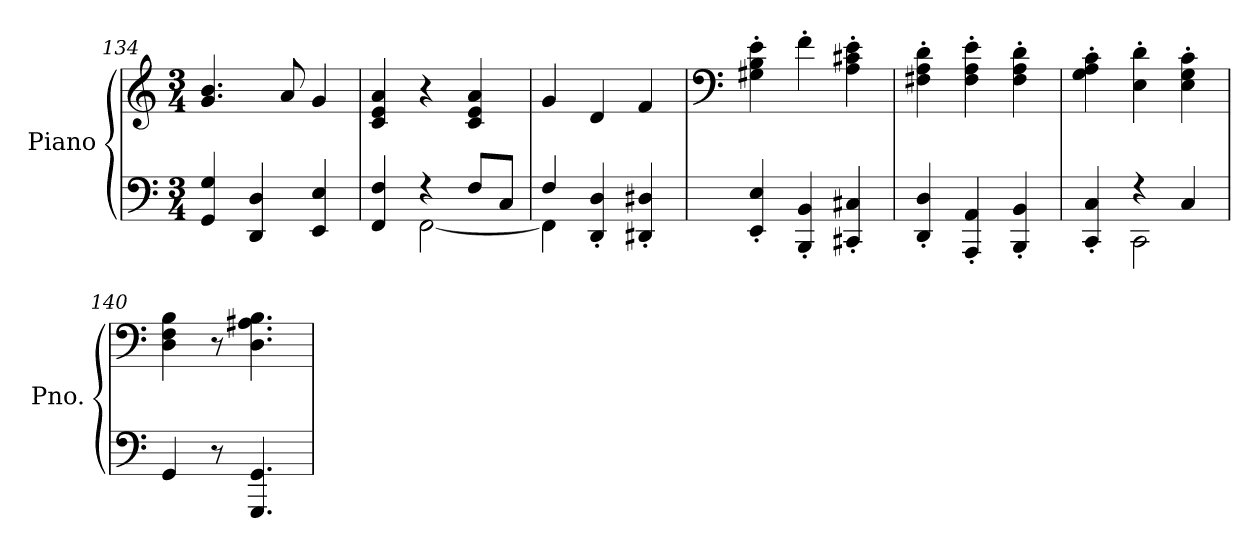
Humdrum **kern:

**kern	**kern
*part1	*part1
*staff2	*staff1
*I"Piano	*
*I'Pno.	*
*clefF4	*clefG2
*k[]	*k[]
*M3/4	*M3/4
=134	=134
4GG/ 4G/	4.g/ 4.b/
4DD/ 4D/	.
.	8a/
4EE/ 4E/	4g/
=135	=135
*^	*
4FF/ 4F/	4ryy	4c/ 4e/ 4a/
4r	[2FF\	4r
8F/L	.	4c/ 4e/ 4a/
8C/J	.	.
=136	=136	=136
4F/	4FF\]	4g/
4DD/' 4D/'	2ryy	4d/
4DD#X/' 4D#X/'	.	4f/
*v	*v	*
=137	=137
*	*clefF4
4EE/' 4E/'	4G#X\' 4B\' 4e\'
4BBB/' 4BB/'	4f'\
4CC#X/' 4C#X/'	4A\' 4c#X\' 4e\'
!!LO:LB:g=z
=138	=138
4DD/' 4D/'	4F#X\' 4A\' 4d\'
4AAA/' 4AA/'	4F#\' 4A\' 4e\'
4BBB/' 4BB/'	4F#\' 4A\' 4d\'
=139	=139
*^	*
4CC/' 4C/'	4ryy	4G\' 4A\' 4c\'
4r	2CC\	4E\' 4d\'
4C/	.	4E\' 4G\' 4c\'
*v	*v	*
=140	=140
4GG/	4D\ 4F\ 4B\
8r	8r
4.GGG/ 4.GG/	4.D\ 4.A#X\ 4.B\
=	=
*-	*-
